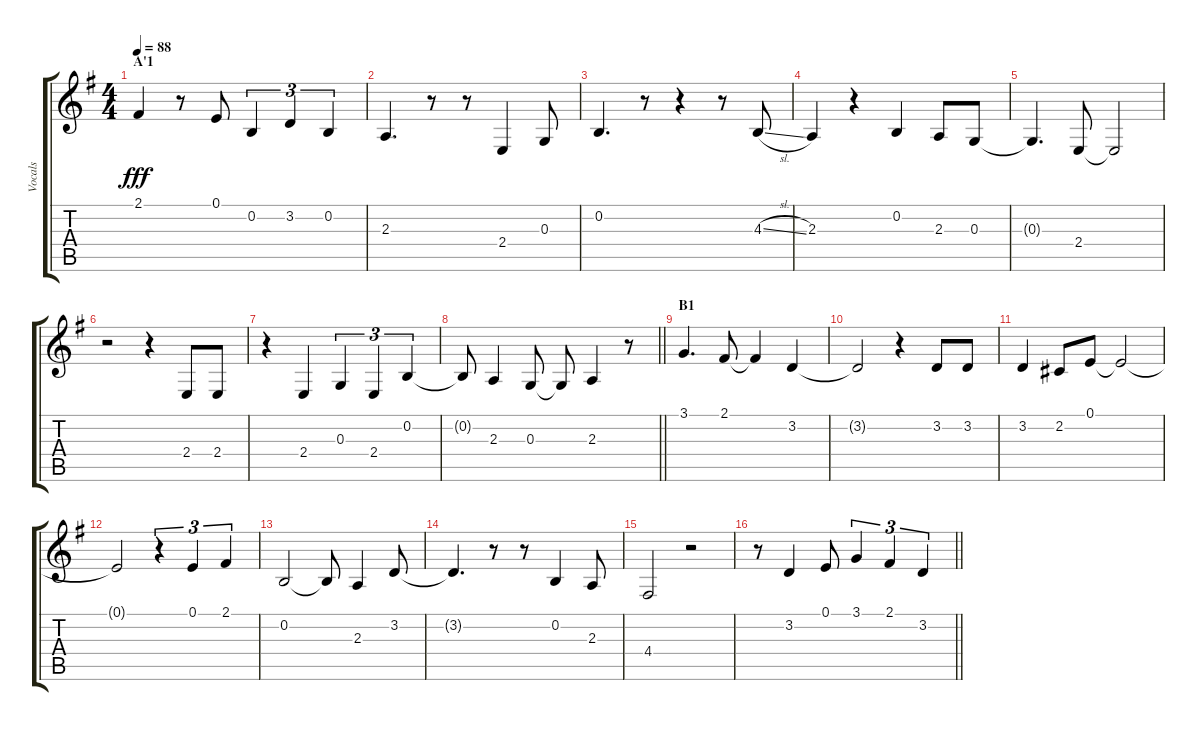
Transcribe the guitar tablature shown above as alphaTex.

\track ("Vocals" "Vocals") {instrument voiceoohs}
\staff {score tabs}
\tuning (E4 B3 G3 D3 A2 E2) {hide}
\ts (4 4)
\section ("" "A'1")
\tempo 88
\clef g2
\ks g
2.1{t}.4{dy fff} r.8 0.1.8 0.2.4{tu (3 2)} 3.2.4{tu (3 2)} 0.2.4{tu (3 2)} |
2.3.4{d} r.8 r.8 2.4.4 0.3.8 |
0.2.4{d} r.8 r.4 r.8 4.3{sl}.8 |
2.3.4 r.4 0.2.4 2.3.8 0.3.8 |
0.3{t}.4{d} 2.4.8 2.4{t}.2 |
r.2 r.4 2.4.8 2.4.8 |
r.4 2.4.4 0.3.4{tu (3 2)} 2.4.4{tu (3 2)} 0.2.4{tu (3 2)} |
\barLineRight lightlight
0.2{t}.8 2.3.4 0.3.8 0.3{t}.8 2.3.4 r.8 |
\section ("" "B1")
3.1.4{d} 2.1.8 2.1{t}.4 3.2.4 |
3.2{t}.2 r.4 3.2.8 3.2.8 |
3.2.4 2.2.8 0.1.8 0.1{t}.2 |
0.1{t}.2 r.4{tu (3 2)} 0.1.4{tu (3 2)} 2.1.4{tu (3 2)} |
0.2.2 0.2{t}.8 2.3.4 3.2.8 |
3.2{t}.4{d} r.8 r.8 0.2.4 2.3.8 |
4.4.2 r.2 |
\barLineRight lightlight
r.8 3.2.4 0.1.8 3.1.4{tu (3 2)} 2.1.4{tu (3 2)} 3.2.4{tu (3 2)}
